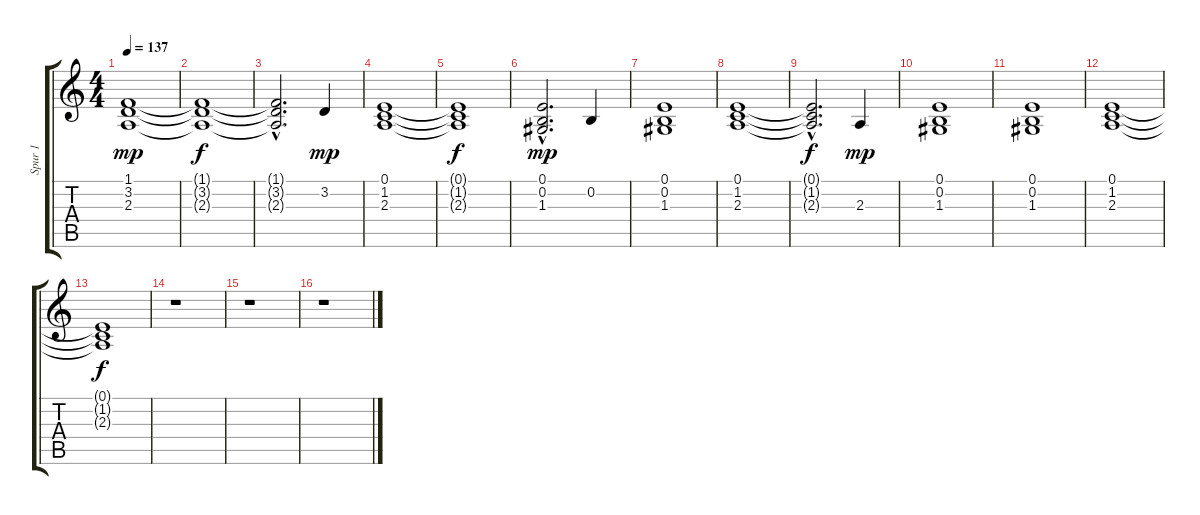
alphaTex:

\track ("Spur 1" "Spur 1") {instrument pad5bowed}
\staff {score tabs}
\tuning (E4 B3 G3 D3 A2 E2) {hide}
\ts (4 4)
\tempo 137
\clef g2
\ks c
(1.1 3.2 2.3).1{dy mp} |
(1.1{t} 3.2{t} 2.3{t}).1{dy f} |
(1.1{t} 3.2{hac t} 2.3{t}).2{d} 3.2.4{dy mp} |
(0.1 1.2 2.3).1 |
(0.1{t} 1.2{t} 2.3{t}).1{dy f} |
(0.1 0.2{hac} 1.3).2{d dy mp} 0.2.4 |
(0.1 0.2 1.3).1 |
(0.1 1.2 2.3).1 |
(0.1{t} 1.2{t} 2.3{hac t}).2{d dy f} 2.3.4{dy mp} |
(0.1 0.2 1.3).1 |
(0.1 0.2 1.3).1 |
(0.1 1.2 2.3).1 |
(0.1{t} 1.2{t} 2.3{t}).1{dy f} |
r.1 |
r.1 |
r.1
